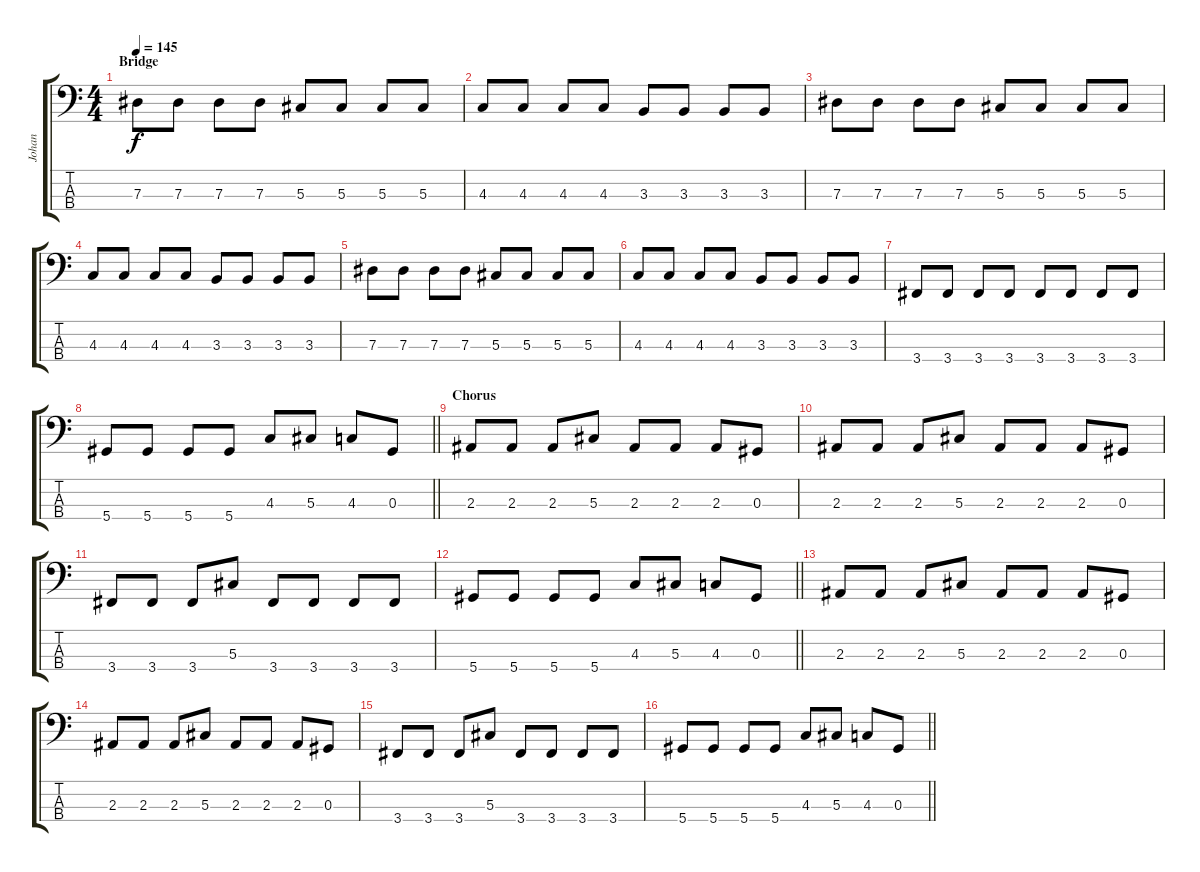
\track ("Johan" "Johan") {instrument electricbasspick}
\staff {score tabs}
\tuning (Gb2 Db2 Ab1 Eb1) {hide}
\ts (4 4)
\section ("" "Bridge")
\tempo 145
\clef f4
\ks c
7.3.8{dy f} 7.3.8 7.3.8 7.3.8 5.3.8 5.3.8 5.3.8 5.3.8 |
4.3.8 4.3.8 4.3.8 4.3.8 3.3.8 3.3.8 3.3.8 3.3.8 |
7.3.8 7.3.8 7.3.8 7.3.8 5.3.8 5.3.8 5.3.8 5.3.8 |
4.3.8 4.3.8 4.3.8 4.3.8 3.3.8 3.3.8 3.3.8 3.3.8 |
7.3.8 7.3.8 7.3.8 7.3.8 5.3.8 5.3.8 5.3.8 5.3.8 |
4.3.8 4.3.8 4.3.8 4.3.8 3.3.8 3.3.8 3.3.8 3.3.8 |
3.4.8 3.4.8 3.4.8 3.4.8 3.4.8 3.4.8 3.4.8 3.4.8 |
\barLineRight lightlight
5.4.8 5.4.8 5.4.8 5.4.8 4.3.8 5.3.8 4.3.8 0.3.8 |
\section ("" "Chorus")
2.3.8 2.3.8 2.3.8 5.3.8 2.3.8 2.3.8 2.3.8 0.3.8 |
2.3.8 2.3.8 2.3.8 5.3.8 2.3.8 2.3.8 2.3.8 0.3.8 |
3.4.8 3.4.8 3.4.8 5.3.8 3.4.8 3.4.8 3.4.8 3.4.8 |
\barLineRight lightlight
5.4.8 5.4.8 5.4.8 5.4.8 4.3.8 5.3.8 4.3.8 0.3.8 |
2.3.8 2.3.8 2.3.8 5.3.8 2.3.8 2.3.8 2.3.8 0.3.8 |
2.3.8 2.3.8 2.3.8 5.3.8 2.3.8 2.3.8 2.3.8 0.3.8 |
3.4.8 3.4.8 3.4.8 5.3.8 3.4.8 3.4.8 3.4.8 3.4.8 |
\barLineRight lightlight
5.4.8 5.4.8 5.4.8 5.4.8 4.3.8 5.3.8 4.3.8 0.3.8
